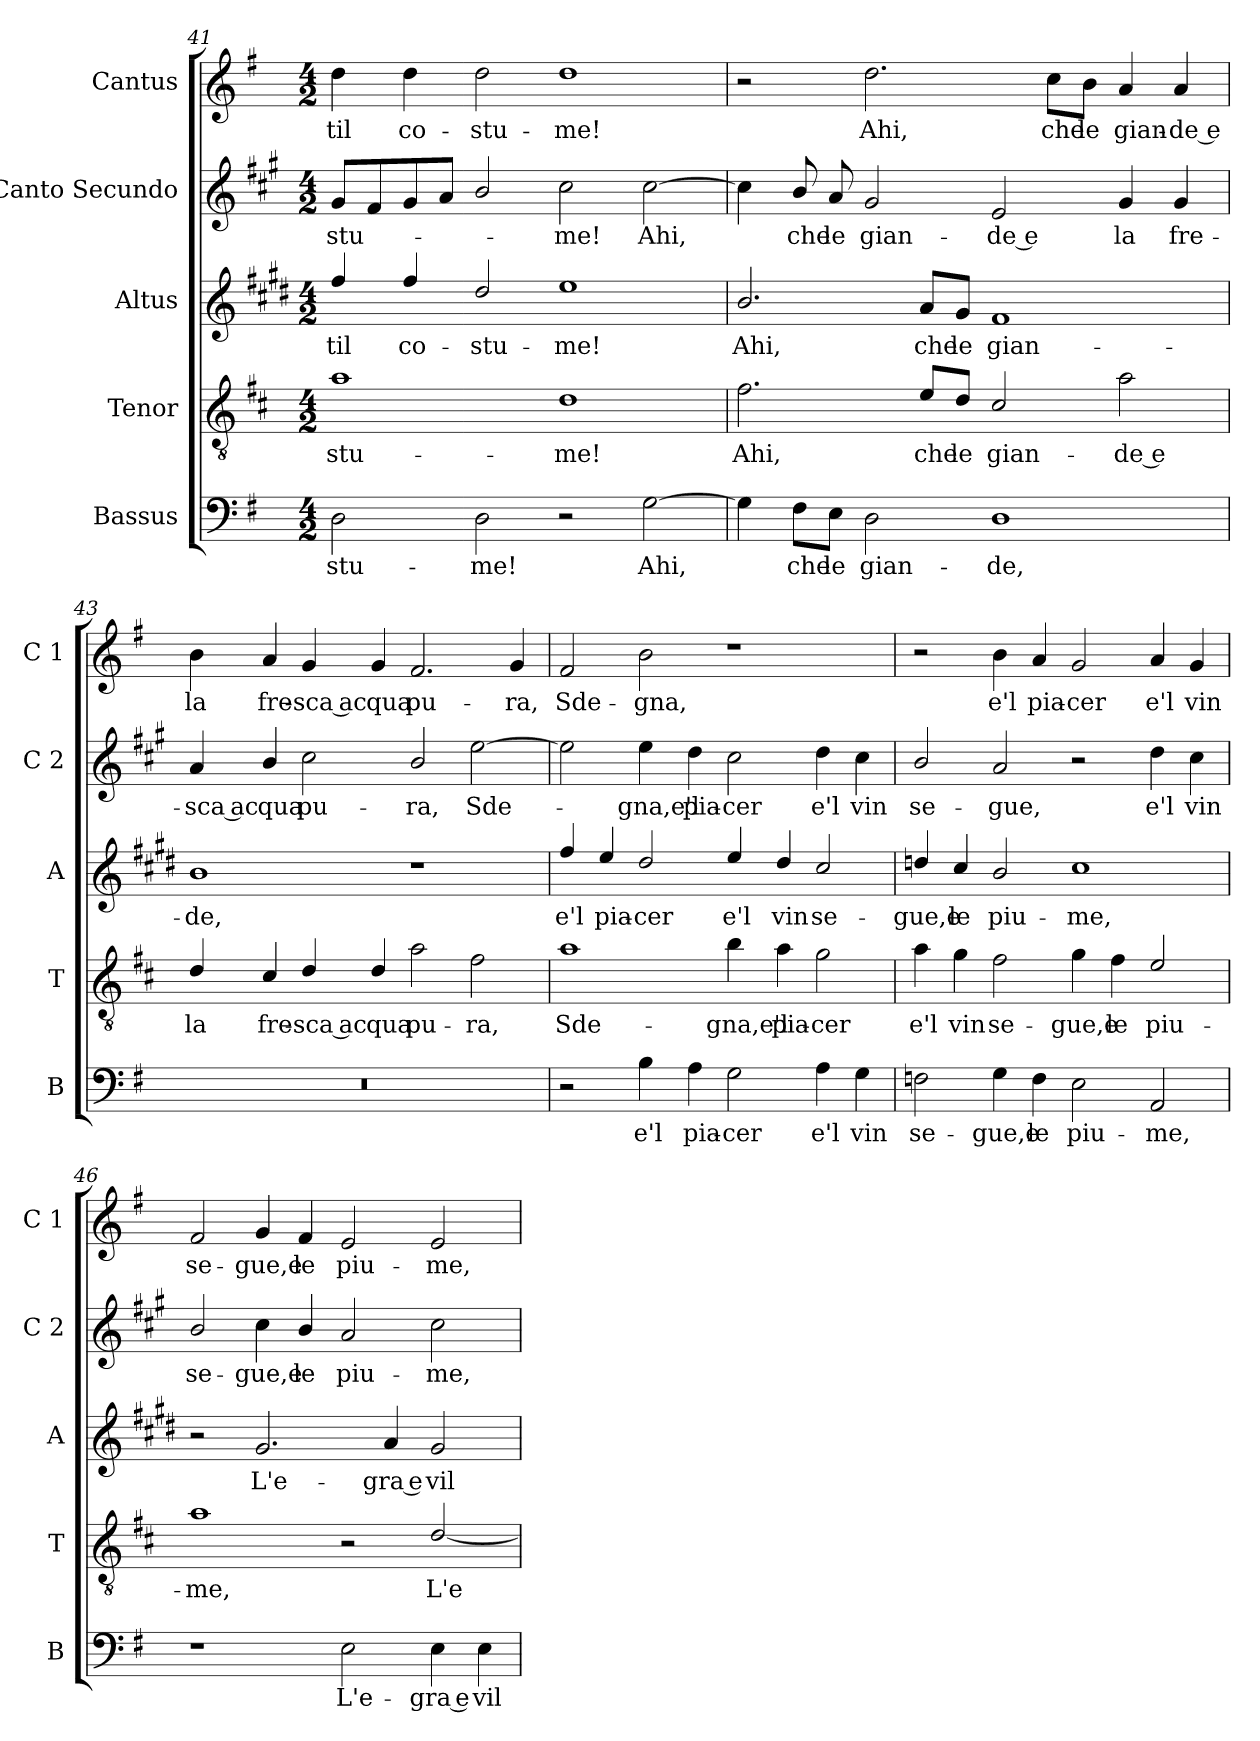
**kern	**text	**kern	**text	**kern	**text	**kern	**text	**kern	**text
*part5	*part5	*part4	*part4	*part3	*part3	*part2	*part2	*part1	*part1
*staff5	*staff5	*staff4	*staff4	*staff3	*staff3	*staff2	*staff2	*staff1	*staff1
*I"Bassus	*	*I"Tenor	*	*I"Altus	*	*I"Canto Secundo	*	*I"Cantus	*
*I'B	*	*I'T	*	*I'A	*	*I'C 2	*	*I'C 1	*
*clefF4	*	*clefGv2	*	*clefG2	*	*clefG2	*	*clefG2	*
*	*	*ITrd4c7	*	*ITrd5c9	*	*ITrd1c2	*	*	*
*k[f#]	*	*k[f#]	*	*k[f#]	*	*k[f#]	*	*k[f#]	*
*G:	*	*G:	*	*G:	*	*G:	*	*G:	*
*M4/2	*	*M4/2	*	*M4/2	*	*M4/2	*	*M4/2	*
=41	=41	=41	=41	=41	=41	=41	=41	=41	=41
!	!LO:LY:b	!	!LO:LY:b	!	!LO:LY:b	!	!LO:LY:b	!	!LO:LY:b
2D\	-stu-	1d	-stu-	4a/	-til	8f#/L	-stu-	4dd\	-til
.	.	.	.	.	.	8e/	.	.	.
!	!	!	!	!	!LO:LY:b	!	!	!	!LO:LY:b
.	.	.	.	4a/	co-	8f#/	.	4dd\	co-
.	.	.	.	.	.	8g/J	.	.	.
!	!LO:LY:b	!	!	!	!LO:LY:b	!	!	!	!LO:LY:b
2D\	-me!	.	.	2f#/	-stu-	2a/	.	2dd\	-stu-
!	!	!	!LO:LY:b	!	!LO:LY:b	!	!LO:LY:b	!	!LO:LY:b
2r	.	1G	-me!	1g	-me!	2b\	-me!	1dd	-me!
!	!LO:LY:b	!	!	!	!	!	!LO:LY:b	!	!
[2G\	Ahi,	.	.	.	.	[2b\	Ahi,	.	.
=42	=42	=42	=42	=42	=42	=42	=42	=42	=42
!	!	!	!LO:LY:b	!	!LO:LY:b	!	!	!	!
4G\]	.	2.B\	Ahi,	2.d/	Ahi,	4b\]	.	2r	.
!	!LO:LY:b	!	!	!	!	!	!LO:LY:b	!	!
8F#\L	che	.	.	.	.	8a/	che	.	.
!	!LO:LY:b	!	!	!	!	!	!LO:LY:b	!	!
8E\J	le	.	.	.	.	8g/	le	.	.
!	!LO:LY:b	!	!	!	!	!	!LO:LY:b	!	!LO:LY:b
2D\	gian-	.	.	.	.	2f#/	gian-	2.dd\	Ahi,
!	!	!	!LO:LY:b	!	!LO:LY:b	!	!	!	!
.	.	8A/L	che	8c/L	che	.	.	.	.
!	!	!	!LO:LY:b	!	!LO:LY:b	!	!	!	!
.	.	8G/J	le	8B/J	le	.	.	.	.
!	!LO:LY:b	!	!LO:LY:b	!	!LO:LY:b	!	!LO:LY:b	!	!
1D	-de,	2F#/	gian-	1A	gian-	2d/	-de e	.	.
!	!	!	!	!	!	!	!	!	!LO:LY:b
.	.	.	.	.	.	.	.	8cc\L	che
!	!	!	!	!	!	!	!	!	!LO:LY:b
.	.	.	.	.	.	.	.	8b\J	le
!	!	!	!LO:LY:b	!	!	!	!LO:LY:b	!	!LO:LY:b
.	.	2d\	-de e	.	.	4f#/	la	4a/	gian-
!	!	!	!	!	!	!	!LO:LY:b	!	!LO:LY:b
.	.	.	.	.	.	4f#/	fre-	4a/	-de e
!!LO:PB:g=z
=43	=43	=43	=43	=43	=43	=43	=43	=43	=43
!	!	!	!LO:LY:b	!	!LO:LY:b	!	!LO:LY:b	!	!LO:LY:b
0r	.	4G/	la	1d	-de,	4g/	-sca ac-	4b\	la
!	!	!	!LO:LY:b	!	!	!	!LO:LY:b	!	!LO:LY:b
.	.	4F#/	fre-	.	.	4a/	-qua	4a/	fre-
!	!	!	!LO:LY:b	!	!	!	!LO:LY:b	!	!LO:LY:b
.	.	4G/	-sca ac-	.	.	2b\	pu-	4g/	-sca ac-
!	!	!	!LO:LY:b	!	!	!	!	!	!LO:LY:b
.	.	4G/	-qua	.	.	.	.	4g/	-qua
!	!	!	!LO:LY:b	!	!	!	!LO:LY:b	!	!LO:LY:b
.	.	2d\	pu-	1r	.	2a/	-ra,	2.f#/	pu-
!	!	!	!LO:LY:b	!	!	!	!LO:LY:b	!	!
.	.	2B\	-ra,	.	.	[2dd\	Sde-	.	.
!	!	!	!	!	!	!	!	!	!LO:LY:b
.	.	.	.	.	.	.	.	4g/	-ra,
=44	=44	=44	=44	=44	=44	=44	=44	=44	=44
!	!	!	!LO:LY:b	!	!LO:LY:b	!	!	!	!LO:LY:b
2r	.	1d	Sde-	4a/	e'l	2dd\]	.	2f#/	Sde-
!	!	!	!	!	!LO:LY:b	!	!	!	!
.	.	.	.	4g/	pia-	.	.	.	.
!	!LO:LY:b	!	!	!	!LO:LY:b	!	!LO:LY:b	!	!LO:LY:b
4B\	e'l	.	.	2f#/	-cer	4dd\	-gna,e'l	2b\	-gna,
!	!LO:LY:b	!	!	!	!	!	!LO:LY:b	!	!
4A\	pia-	.	.	.	.	4cc\	pia-	.	.
!	!LO:LY:b	!	!LO:LY:b	!	!LO:LY:b	!	!LO:LY:b	!	!
2G\	-cer	4e\	-gna,e'l	4g/	e'l	2b\	-cer	1r	.
!	!	!	!LO:LY:b	!	!LO:LY:b	!	!	!	!
.	.	4d\	pia-	4f#/	vin	.	.	.	.
!	!LO:LY:b	!	!LO:LY:b	!	!LO:LY:b	!	!LO:LY:b	!	!
4A\	e'l	2c\	-cer	2e/	se-	4cc\	e'l	.	.
!	!LO:LY:b	!	!	!	!	!	!LO:LY:b	!	!
4G\	vin	.	.	.	.	4b\	vin	.	.
=45	=45	=45	=45	=45	=45	=45	=45	=45	=45
!	!LO:LY:b	!	!LO:LY:b	!	!LO:LY:b	!	!LO:LY:b	!	!
2Fn\	se-	4d\	e'l	4fn/	-gue,e	2a/	se-	2r	.
!	!	!	!LO:LY:b	!	!LO:LY:b	!	!	!	!
.	.	4c\	vin	4e/	le	.	.	.	.
!	!LO:LY:b	!	!LO:LY:b	!	!LO:LY:b	!	!LO:LY:b	!	!LO:LY:b
4G\	-gue,e	2B\	se-	2d/	piu-	2g/	-gue,	4b\	e'l
!	!LO:LY:b	!	!	!	!	!	!	!	!LO:LY:b
4F\	le	.	.	.	.	.	.	4a/	pia-
!	!LO:LY:b	!	!LO:LY:b	!	!LO:LY:b	!	!	!	!LO:LY:b
2E\	piu-	4c\	-gue,e	1e	-me,	2r	.	2g/	-cer
!	!	!	!LO:LY:b	!	!	!	!	!	!
.	.	4B\	le	.	.	.	.	.	.
!	!LO:LY:b	!	!LO:LY:b	!	!	!	!LO:LY:b	!	!LO:LY:b
2AA/	-me,	2A/	piu-	.	.	4cc\	e'l	4a/	e'l
!	!	!	!	!	!	!	!LO:LY:b	!	!LO:LY:b
.	.	.	.	.	.	4b\	vin	4g/	vin
!!LO:LB:g=z
=46	=46	=46	=46	=46	=46	=46	=46	=46	=46
!	!	!	!LO:LY:b	!	!	!	!LO:LY:b	!	!LO:LY:b
1r	.	1d	-me,	2r	.	2a/	se-	2f#/	se-
!	!	!	!	!	!LO:LY:b	!	!LO:LY:b	!	!LO:LY:b
.	.	.	.	2.B/	L'e-	4b\	-gue,e	4g/	-gue,e
!	!	!	!	!	!	!	!LO:LY:b	!	!LO:LY:b
.	.	.	.	.	.	4a/	le	4f#/	le
!	!LO:LY:b	!	!	!	!	!	!LO:LY:b	!	!LO:LY:b
2E\	L'e-	2r	.	.	.	2g/	piu-	2e/	piu-
!	!	!	!	!	!LO:LY:b	!	!	!	!
.	.	.	.	4c/	-gra e	.	.	.	.
!	!LO:LY:b	!	!LO:LY:b	!	!LO:LY:b	!	!LO:LY:b	!	!LO:LY:b
4E\	-gra e	[2G/	L'e-	2B/	vil	2b\	-me,	2e/	-me,
!	!LO:LY:b	!	!	!	!	!	!	!	!
4E\	vil	.	.	.	.	.	.	.	.
=	=	=	=	=	=	=	=	=	=
*-	*-	*-	*-	*-	*-	*-	*-	*-	*-
